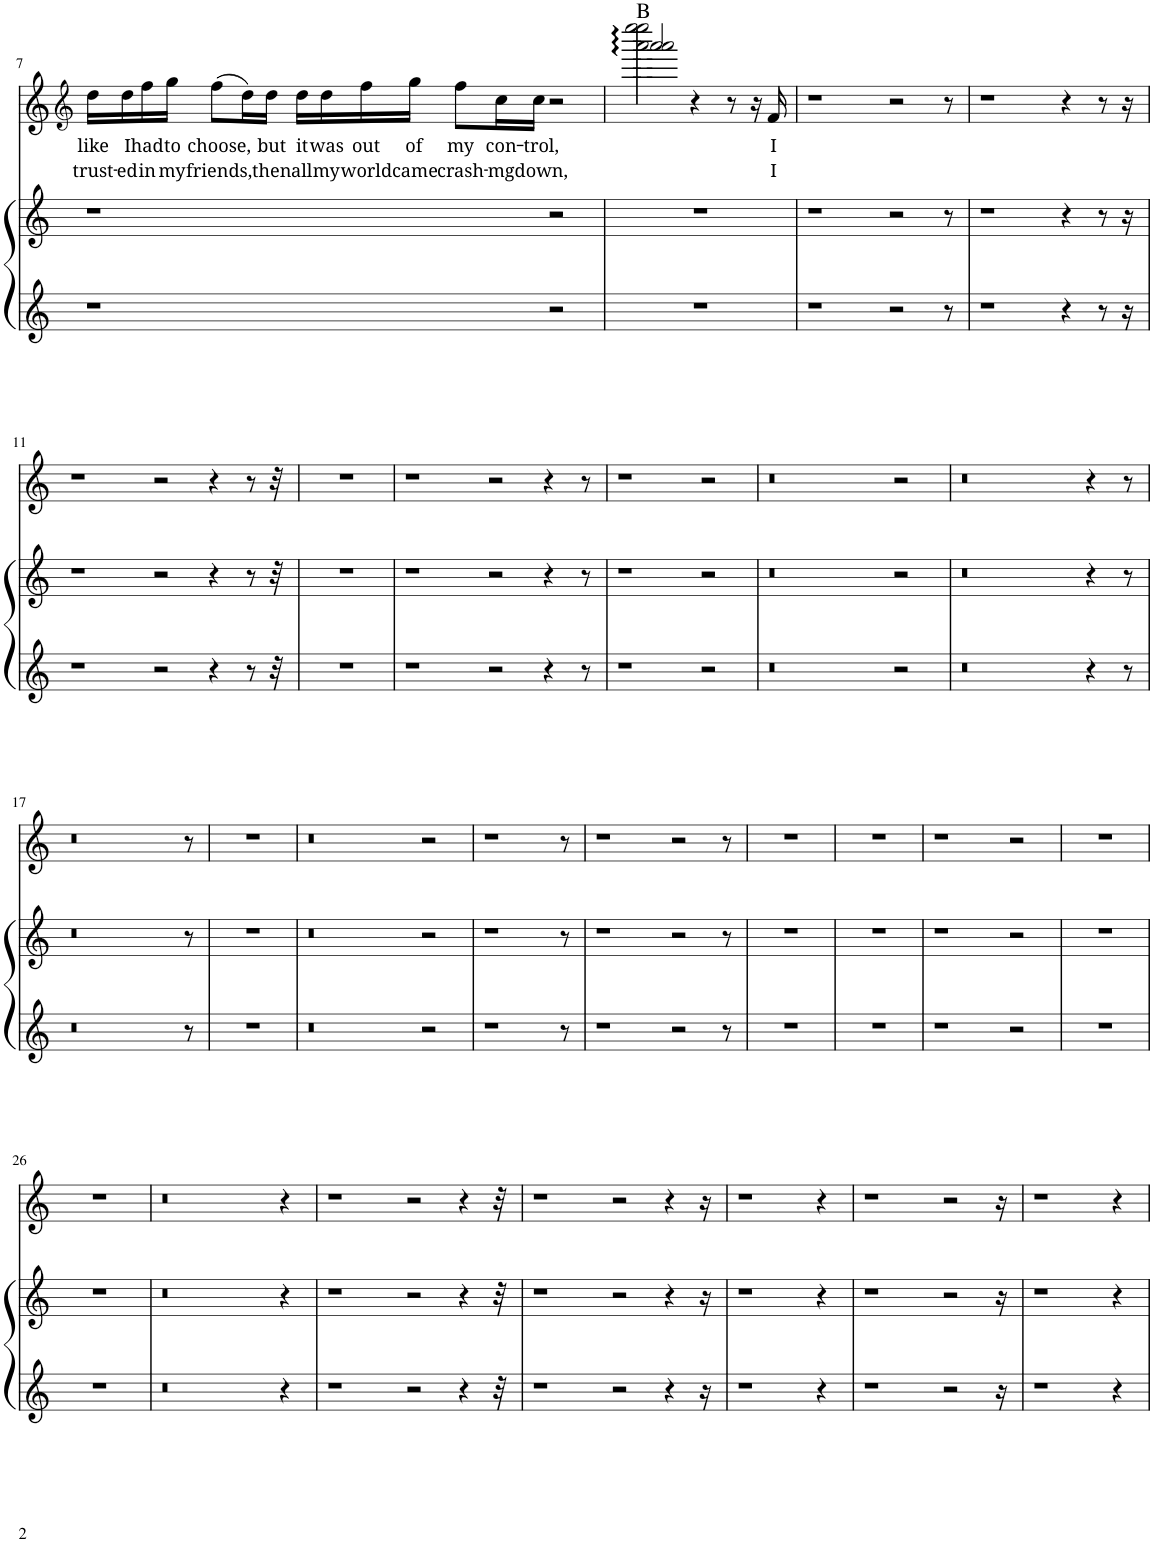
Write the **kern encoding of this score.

**kern	**kern	**kern	**text	**text	**harte
*part2	*part2	*part1	*part1	*part1	*part1
*staff3	*staff2	*staff1	*staff1	*staff1	*
*I"Piano	*	*	*	*	*
*I'Pno	*	*	*	*	*
!!LO:PB:g=z
*clefG2	*clefG2	*clefG2	*	*	*
*k[]	*k[]	*k[]	*	*	*
*	*	*M2/2	*	*	*
=7	=7	=7	=7	=7	=7
!	!	!	!LO:LY:b	!LO:LY:b	!
1r	1r	16dd\LL	like	trust-	.
!	!	!	!LO:LY:b	!LO:LY:b	!
.	.	16dd\	I	-ed	.
!	!	!	!LO:LY:b	!LO:LY:b	!
.	.	16ff\	had	in	.
!	!	!	!LO:LY:b	!LO:LY:b	!
.	.	16gg\JJ	to	my	.
!	!	!	!LO:LY:b	!LO:LY:b	!
.	.	(8ff\L	choose,	friends,	.
.	.	16dd\L)	.	.	.
!	!	!	!LO:LY:b	!LO:LY:b	!
.	.	16dd\JJ	but	then	.
!	!	!	!LO:LY:b	!LO:LY:b	!
.	.	16dd\LL	it	all	.
!	!	!	!LO:LY:b	!LO:LY:b	!
.	.	16dd\	was	my	.
!	!	!	!LO:LY:b	!LO:LY:b	!
.	.	16ff\	out	world	.
!	!	!	!LO:LY:b	!LO:LY:b	!
.	.	16gg\JJ	of	came	.
!	!	!	!LO:LY:b	!LO:LY:b	!
.	.	8ff\L	my	crash-	.
!	!	!	!LO:LY:b	!LO:LY:b	!
.	.	16cc\L	con-	-mg	.
!	!	!	!LO:LY:b	!LO:LY:b	!
.	.	16cc\JJ	-trol,	down,	.
2r	2r	2r	.	.	.
=8	=8	=8	=8	=8	=8
*	*	*^	*	*	*
*	*	*	*^	*	*	*
1r	1r	2eeee\	2aaa\: 2eeee\:	2aaa/: 2aaa/:	.	.	B:maj
.	.	4r	2ryy	2ryy	.	.	.
.	.	8r	.	.	.	.	.
.	.	16r	.	.	.	.	.
!	!	!	!	!	!LO:LY:b	!LO:LY:b	!
.	.	16f/	.	.	I	I	.
*	*	*v	*v	*v	*	*	*
=9	=9	=9	=9	=9	=9
1r	1r	1r	.	.	.
2r	2r	2r	.	.	.
8r	8r	8r	.	.	.
=10	=10	=10	=10	=10	=10
1r	1r	1r	.	.	.
4r	4r	4r	.	.	.
8r	8r	8r	.	.	.
16r	16r	16r	.	.	.
!!LO:LB:g=z
=11	=11	=11	=11	=11	=11
1r	1r	1r	.	.	.
2r	2r	2r	.	.	.
4r	4r	4r	.	.	.
8r	8r	8r	.	.	.
32r	32r	32r	.	.	.
=12	=12	=12	=12	=12	=12
1r	1r	1r	.	.	.
=13	=13	=13	=13	=13	=13
1r	1r	1r	.	.	.
2r	2r	2r	.	.	.
4r	4r	4r	.	.	.
8r	8r	8r	.	.	.
=14	=14	=14	=14	=14	=14
1r	1r	1r	.	.	.
2r	2r	2r	.	.	.
=15	=15	=15	=15	=15	=15
1r	1r	1r	.	.	.
1ryy	1ryy	1ryy	.	.	.
2r	2r	2r	.	.	.
=16	=16	=16	=16	=16	=16
1r	1r	1r	.	.	.
1r	1r	1r	.	.	.
4r	4r	4r	.	.	.
8r	8r	8r	.	.	.
!!LO:LB:g=z
=17	=17	=17	=17	=17	=17
1r	1r	1r	.	.	.
1r	1r	1r	.	.	.
8r	8r	8r	.	.	.
=18	=18	=18	=18	=18	=18
1r	1r	1r	.	.	.
1r	1r	1r	.	.	.
=19	=19	=19	=19	=19	=19
1r	1r	1r	.	.	.
1ryy	1ryy	1ryy	.	.	.
2r	2r	2r	.	.	.
=20	=20	=20	=20	=20	=20
1r	1r	1r	.	.	.
1r	1r	1r	.	.	.
8r	8r	8r	.	.	.
=21	=21	=21	=21	=21	=21
1r	1r	1r	.	.	.
2r	2r	2r	.	.	.
8r	8r	8r	.	.	.
=22	=22	=22	=22	=22	=22
1r	1r	1r	.	.	.
=23	=23	=23	=23	=23	=23
1r	1r	1r	.	.	.
=24	=24	=24	=24	=24	=24
1r	1r	1r	.	.	.
2r	2r	2r	.	.	.
=25	=25	=25	=25	=25	=25
1r	1r	1r	.	.	.
!!LO:LB:g=z
=26	=26	=26	=26	=26	=26
1r	1r	1r	.	.	.
=27	=27	=27	=27	=27	=27
1r	1r	1r	.	.	.
1ryy	1ryy	1ryy	.	.	.
4r	4r	4r	.	.	.
=28	=28	=28	=28	=28	=28
1r	1r	1r	.	.	.
1r	1r	1r	.	.	.
2r	2r	2r	.	.	.
4r	4r	4r	.	.	.
32r	32r	32r	.	.	.
=29	=29	=29	=29	=29	=29
1r	1r	1r	.	.	.
2r	2r	2r	.	.	.
4r	4r	4r	.	.	.
16r	16r	16r	.	.	.
=30	=30	=30	=30	=30	=30
1r	1r	1r	.	.	.
4r	4r	4r	.	.	.
=31	=31	=31	=31	=31	=31
1r	1r	1r	.	.	.
2r	2r	2r	.	.	.
16r	16r	16r	.	.	.
=32	=32	=32	=32	=32	=32
1r	1r	1r	.	.	.
4r	4r	4r	.	.	.
=	=	=	=	=	=
*-	*-	*-	*-	*-	*-
